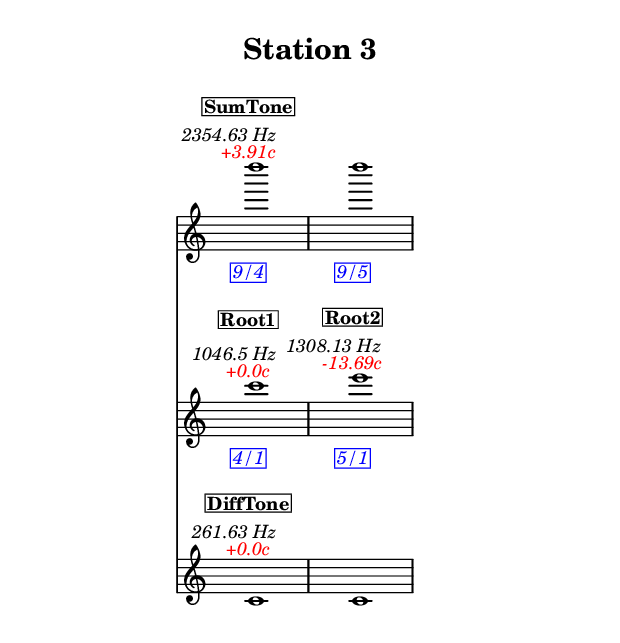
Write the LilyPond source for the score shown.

\version "2.20.0"
\language "english"

#(set-default-paper-size "a6" 'portrait)
#(set-global-staff-size 16)

\header {
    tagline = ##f
    title = \markup {
        \pad-around
            #3
            "Station 3"
        }
}

\layout {
    indent = #25
}

\paper {
    systems-per-page = 1
}

\score {
    \new Score
    <<
        \new Staff
        \with
        {
            \remove Time_signature_engraver
        }
        {
            \clef "treble"
            d''''1
            - \tweak color #red
            ^ \markup {
                \halign
                    #0
                    \italic
                        {
                            +3.91c
                        }
                }
            ^ \markup {
                \halign
                    #1
                    \italic
                        {
                            2354.63
                            Hz
                        }
                }
            ^ \markup {
                \pad-around
                    #1
                    \box
                        \vcenter
                            \halign
                                #0
                                \bold
                                    {
                                        SumTone
                                    }
                }
            - \tweak color #blue
            _ \markup {
                \pad-around
                    #1
                    \box
                        \halign
                            #0
                            \italic
                                {
                                    9/4
                                }
                }
            \override Score.NonMusicalPaperColumn.padding = #5
            \clef "treble"
            d''''1
            - \tweak color #blue
            _ \markup {
                \pad-around
                    #1
                    \box
                        \halign
                            #0
                            \italic
                                {
                                    9/5
                                }
                }
        }
        \new Staff
        \with
        {
            \remove Time_signature_engraver
        }
        {
            \clef "treble"
            c'''1
            - \tweak color #red
            ^ \markup {
                \halign
                    #0
                    \italic
                        {
                            +0.0c
                        }
                }
            ^ \markup {
                \halign
                    #1
                    \italic
                        {
                            1046.5
                            Hz
                        }
                }
            ^ \markup {
                \pad-around
                    #1
                    \box
                        \vcenter
                            \halign
                                #0
                                \bold
                                    {
                                        Root1
                                    }
                }
            - \tweak color #blue
            _ \markup {
                \pad-around
                    #1
                    \box
                        \halign
                            #0
                            \italic
                                {
                                    4/1
                                }
                }
            \clef "treble"
            e'''1
            - \tweak color #red
            ^ \markup {
                \halign
                    #0
                    \italic
                        {
                            -13.69c
                        }
                }
            ^ \markup {
                \halign
                    #1
                    \italic
                        {
                            1308.13
                            Hz
                        }
                }
            ^ \markup {
                \pad-around
                    #1
                    \box
                        \vcenter
                            \halign
                                #0
                                \bold
                                    {
                                        Root2
                                    }
                }
            - \tweak color #blue
            _ \markup {
                \pad-around
                    #1
                    \box
                        \halign
                            #0
                            \italic
                                {
                                    5/1
                                }
                }
        }
        \new Staff
        \with
        {
            \remove Time_signature_engraver
        }
        {
            \clef "treble"
            c'1
            - \tweak color #red
            ^ \markup {
                \halign
                    #0
                    \italic
                        {
                            +0.0c
                        }
                }
            ^ \markup {
                \halign
                    #1
                    \italic
                        {
                            261.63
                            Hz
                        }
                }
            ^ \markup {
                \pad-around
                    #1
                    \box
                        \vcenter
                            \halign
                                #0
                                \bold
                                    {
                                        DiffTone
                                    }
                }
            \clef "treble"
            c'1
        }
    >>
}